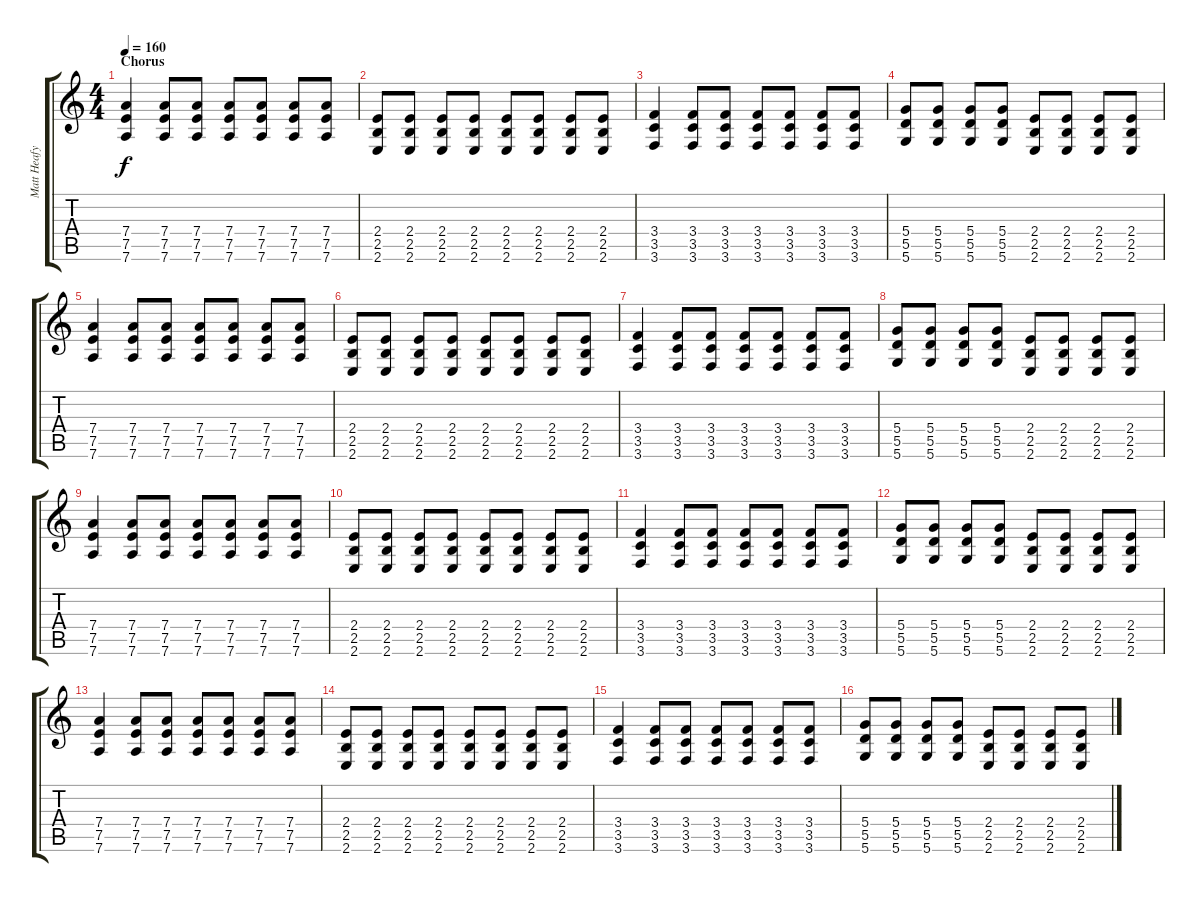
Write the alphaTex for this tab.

\track ("Matt Heafy" "Matt Heafy") {instrument distortionguitar}
\staff {score tabs}
\tuning (E4 B3 G3 D3 A2 D2) {hide}
\ts (4 4)
\section ("" "Chorus")
\tempo 160
\clef g2
\ks c
(7.4 7.5 7.6).4{dy f} (7.4 7.5 7.6).8 (7.4 7.5 7.6).8 (7.4 7.5 7.6).8 (7.4 7.5 7.6).8 (7.4 7.5 7.6).8 (7.4 7.5 7.6).8 |
(2.4 2.5 2.6).8 (2.4 2.5 2.6).8 (2.4 2.5 2.6).8 (2.4 2.5 2.6).8 (2.4 2.5 2.6).8 (2.4 2.5 2.6).8 (2.4 2.5 2.6).8 (2.4 2.5 2.6).8 |
(3.4 3.5 3.6).4 (3.4 3.5 3.6).8 (3.4 3.5 3.6).8 (3.4 3.5 3.6).8 (3.4 3.5 3.6).8 (3.4 3.5 3.6).8 (3.4 3.5 3.6).8 |
(5.4 5.5 5.6).8 (5.4 5.5 5.6).8 (5.4 5.5 5.6).8 (5.4 5.5 5.6).8 (2.4 2.5 2.6).8 (2.4 2.5 2.6).8 (2.4 2.5 2.6).8 (2.4 2.5 2.6).8 |
(7.4 7.5 7.6).4 (7.4 7.5 7.6).8 (7.4 7.5 7.6).8 (7.4 7.5 7.6).8 (7.4 7.5 7.6).8 (7.4 7.5 7.6).8 (7.4 7.5 7.6).8 |
(2.4 2.5 2.6).8 (2.4 2.5 2.6).8 (2.4 2.5 2.6).8 (2.4 2.5 2.6).8 (2.4 2.5 2.6).8 (2.4 2.5 2.6).8 (2.4 2.5 2.6).8 (2.4 2.5 2.6).8 |
(3.4 3.5 3.6).4 (3.4 3.5 3.6).8 (3.4 3.5 3.6).8 (3.4 3.5 3.6).8 (3.4 3.5 3.6).8 (3.4 3.5 3.6).8 (3.4 3.5 3.6).8 |
(5.4 5.5 5.6).8 (5.4 5.5 5.6).8 (5.4 5.5 5.6).8 (5.4 5.5 5.6).8 (2.4 2.5 2.6).8 (2.4 2.5 2.6).8 (2.4 2.5 2.6).8 (2.4 2.5 2.6).8 |
(7.4 7.5 7.6).4 (7.4 7.5 7.6).8 (7.4 7.5 7.6).8 (7.4 7.5 7.6).8 (7.4 7.5 7.6).8 (7.4 7.5 7.6).8 (7.4 7.5 7.6).8 |
(2.4 2.5 2.6).8 (2.4 2.5 2.6).8 (2.4 2.5 2.6).8 (2.4 2.5 2.6).8 (2.4 2.5 2.6).8 (2.4 2.5 2.6).8 (2.4 2.5 2.6).8 (2.4 2.5 2.6).8 |
(3.4 3.5 3.6).4 (3.4 3.5 3.6).8 (3.4 3.5 3.6).8 (3.4 3.5 3.6).8 (3.4 3.5 3.6).8 (3.4 3.5 3.6).8 (3.4 3.5 3.6).8 |
(5.4 5.5 5.6).8 (5.4 5.5 5.6).8 (5.4 5.5 5.6).8 (5.4 5.5 5.6).8 (2.4 2.5 2.6).8 (2.4 2.5 2.6).8 (2.4 2.5 2.6).8 (2.4 2.5 2.6).8 |
(7.4 7.5 7.6).4 (7.4 7.5 7.6).8 (7.4 7.5 7.6).8 (7.4 7.5 7.6).8 (7.4 7.5 7.6).8 (7.4 7.5 7.6).8 (7.4 7.5 7.6).8 |
(2.4 2.5 2.6).8 (2.4 2.5 2.6).8 (2.4 2.5 2.6).8 (2.4 2.5 2.6).8 (2.4 2.5 2.6).8 (2.4 2.5 2.6).8 (2.4 2.5 2.6).8 (2.4 2.5 2.6).8 |
(3.4 3.5 3.6).4 (3.4 3.5 3.6).8 (3.4 3.5 3.6).8 (3.4 3.5 3.6).8 (3.4 3.5 3.6).8 (3.4 3.5 3.6).8 (3.4 3.5 3.6).8 |
(5.4 5.5 5.6).8 (5.4 5.5 5.6).8 (5.4 5.5 5.6).8 (5.4 5.5 5.6).8 (2.4 2.5 2.6).8 (2.4 2.5 2.6).8 (2.4 2.5 2.6).8 (2.4 2.5 2.6).8
